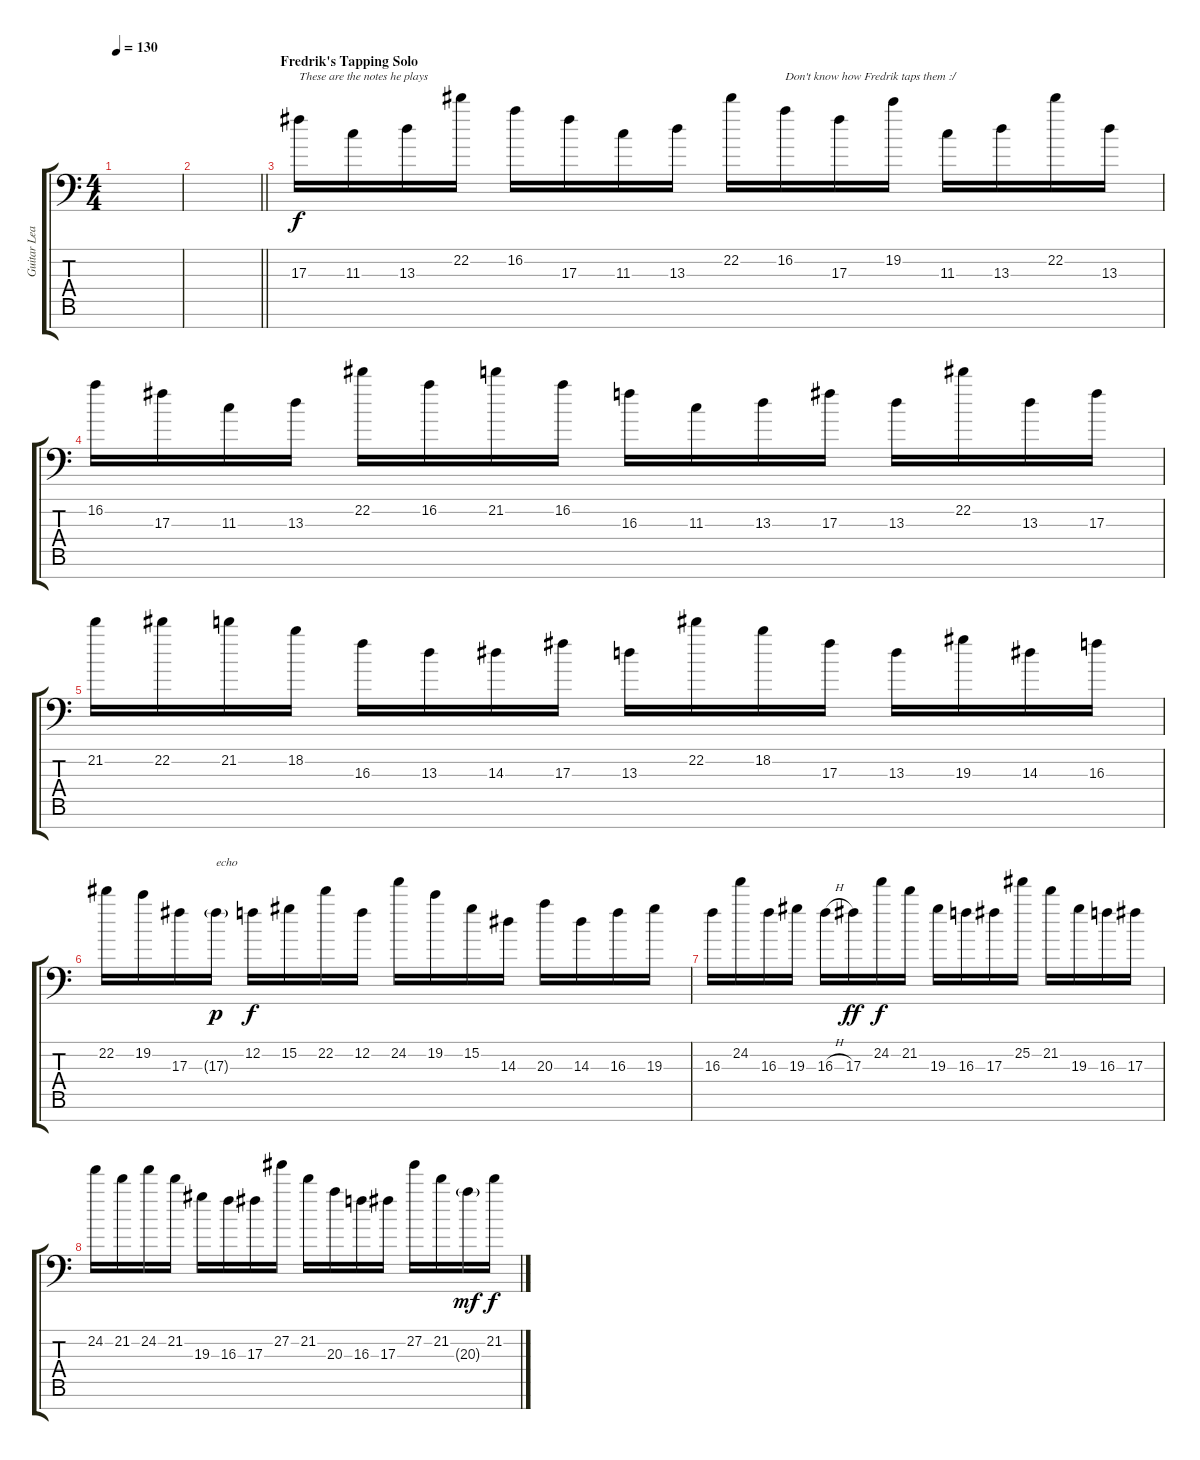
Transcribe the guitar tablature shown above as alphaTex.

\track ("Guitar Leads (Fredrik Thordendal)" "Guitar Lea") {instrument overdrivenguitar}
\staff {score tabs}
\tuning (Bb3 F3 Db3 Ab2 Eb2 Bb1 D1) {hide}
\ts (4 4)
\tempo 130
\clef f4
\ks c
|
\barLineRight lightlight
|
\section ("" "Fredrik's Tapping Solo")
17.3.16{txt "These are the notes he plays" volume 11 balance 10 instrument overdrivenguitar} 11.3.16 13.3.16 22.2.16 16.2.16 17.3.16 11.3.16 13.3.16 22.2.16 16.2.16{txt "Don't know how Fredrik taps them :/"} 17.3.16 19.2.16 11.3.16 13.3.16 22.2.16 13.3.16 |
16.2.16 17.3.16 11.3.16 13.3.16 22.2.16 16.2.16 21.2.16 16.2.16 16.3.16 11.3.16 13.3.16 17.3.16 13.3.16 22.2.16 13.3.16 17.3.16 |
21.2.16 22.2.16 21.2.16 18.2.16 16.3.16 13.3.16 14.3.16 17.3.16 13.3.16 22.2.16 18.2.16 17.3.16 13.3.16 19.3.16 14.3.16 16.3.16 |
22.2.16 19.2.16 17.3.16 17.3{g}.16{txt "echo" dy p} 12.2.16{dy f} 15.2.16 22.2.16 12.2.16 24.2.16 19.2.16 15.2.16 14.3.16 20.3.16 14.3.16 16.3.16 19.3.16 |
16.3.16 24.2.16 16.3.16 19.3.16 16.3{h}.16 17.3.16{dy ff} 24.2.16{dy f} 21.2.16 19.3.16 16.3.16 17.3.16 25.2.16 21.2.16 19.3.16 16.3.16 17.3.16 |
24.2.16 21.2.16 24.2.16 21.2.16 19.3.16 16.3.16 17.3.16 27.2.16 21.2.16 20.3.16 16.3.16 17.3.16 27.2.16 21.2.16 20.3{g}.16{dy mf} 21.2.16{dy f}
